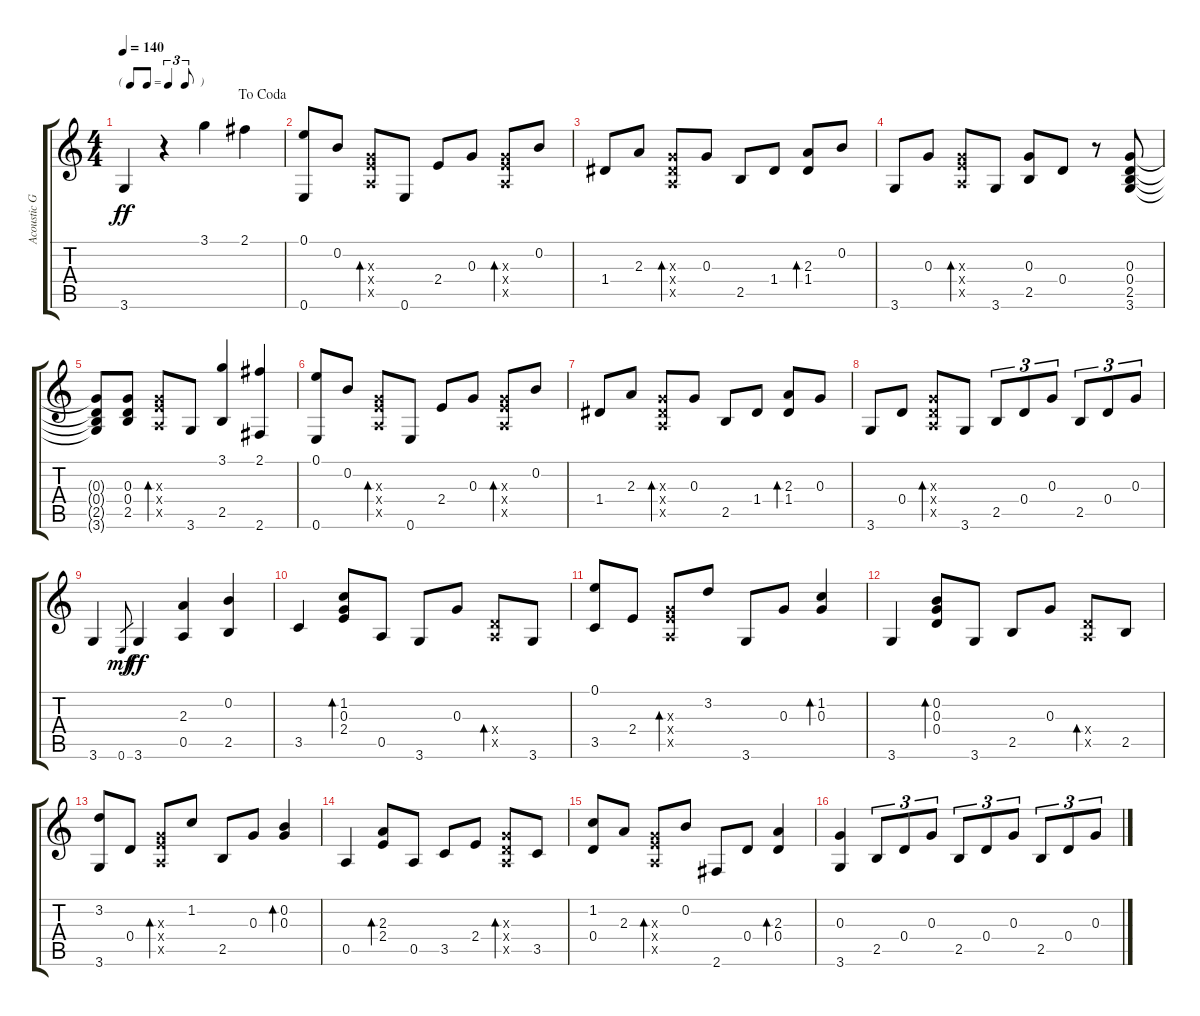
\track ("Acoustic Guitar" "Acoustic G") {instrument acousticguitarnylon}
\staff {score tabs}
\tuning (E4 B3 G3 D3 A2 E2) {hide}
\ts (4 4)
\tf triplet8th
\jump dacoda
\tempo 140
\clef g2
\ks c
3.6.4{dy ff} r.4 3.1.4 2.1.4 |
(0.1 0.6).8 0.2.8 (0.3{x} 2.4{x} 0.5{x}).8{bd 60} 0.6.8 2.4.8 0.3.8 (0.3{x} 2.4{x} 0.5{x}).8{bd 60} 0.2.8 |
1.4.8 2.3.8 (0.3{x} 1.4{x} 0.5{x}).8{bd 30} 0.3.8 2.5.8 1.4.8 (2.3 1.4).8{bd 30} 0.2.8 |
3.6.8 0.3.8 (0.3{x} 2.4{x} 0.5{x}).8{bd 60} 3.6.8 (0.3 2.5).8 0.4.8 r.8 (0.3 0.4 2.5 3.6).8 |
(0.3{t} 0.4{t} 2.5{t} 3.6{t}).8 (0.3 0.4 2.5).8 (0.3{x} 2.4{x} 0.5{x}).8{bd 30} 3.6.8 (3.1 2.5).4 (2.1 2.6).4 |
(0.1 0.6).8 0.2.8 (0.3{x} 2.4{x} 0.5{x}).8{bd 60} 0.6.8 2.4.8 0.3.8 (0.3{x} 2.4{x} 0.5{x}).8{bd 60} 0.2.8 |
1.4.8 2.3.8 (0.3{x} 1.4{x} 0.5{x}).8{bd 60} 0.3.8 2.5.8 1.4.8 (2.3 1.4).8{bd 30} 0.3.8 |
3.6.8 0.4.8 (0.3{x} 0.4{x} 0.5{x}).8{bd 60} 3.6.8 2.5.8{tu (3 2)} 0.4.8{tu (3 2)} 0.3.8{tu (3 2)} 2.5.8{tu (3 2)} 0.4.8{tu (3 2)} 0.3.8{tu (3 2)} |
3.6.4 0.6.8{gr dy mf} 3.6.4{dy ff} (2.3 0.5).4 (0.2 2.5).4 |
3.5.4 (1.2 0.3 2.4).8{bd 30} 0.5.8 3.6.8 0.3.8 (0.4{x} 0.5{x}).8{bd 60} 3.6.8 |
(0.1 3.5).8 2.4.8 (0.3{x} 2.4{x} 0.5{x}).8{bd 60} 3.2.8 3.6.8 0.3.8 (1.2 0.3).4{bd 30} |
3.6.4 (0.2 0.3 0.4).8{bd 30} 3.6.8 2.5.8 0.3.8 (0.4{x} 0.5{x}).8{bd 60} 2.5.8 |
(3.2 3.6).8 0.4.8 (0.3{x} 2.4{x} 0.5{x}).8{bd 60} 1.2.8 2.5.8 0.3.8 (0.2 0.3).4{bd 30} |
0.5.4 (2.3 2.4).8{bd 30} 0.5.8 3.5.8 2.4.8 (0.3{x} 0.4{x} 0.5{x}).8{bd 60} 3.5.8 |
(1.2 0.4).8 2.3.8 (0.3{x} 2.4{x} 0.5{x}).8{bd 60} 0.2.8 2.6.8 0.4.8 (2.3 0.4).4{bd 30} |
(0.3 3.6).4 2.5.8{tu (3 2)} 0.4.8{tu (3 2)} 0.3.8{tu (3 2)} 2.5.8{tu (3 2)} 0.4.8{tu (3 2)} 0.3.8{tu (3 2)} 2.5.8{tu (3 2)} 0.4.8{tu (3 2)} 0.3.8{tu (3 2)}
